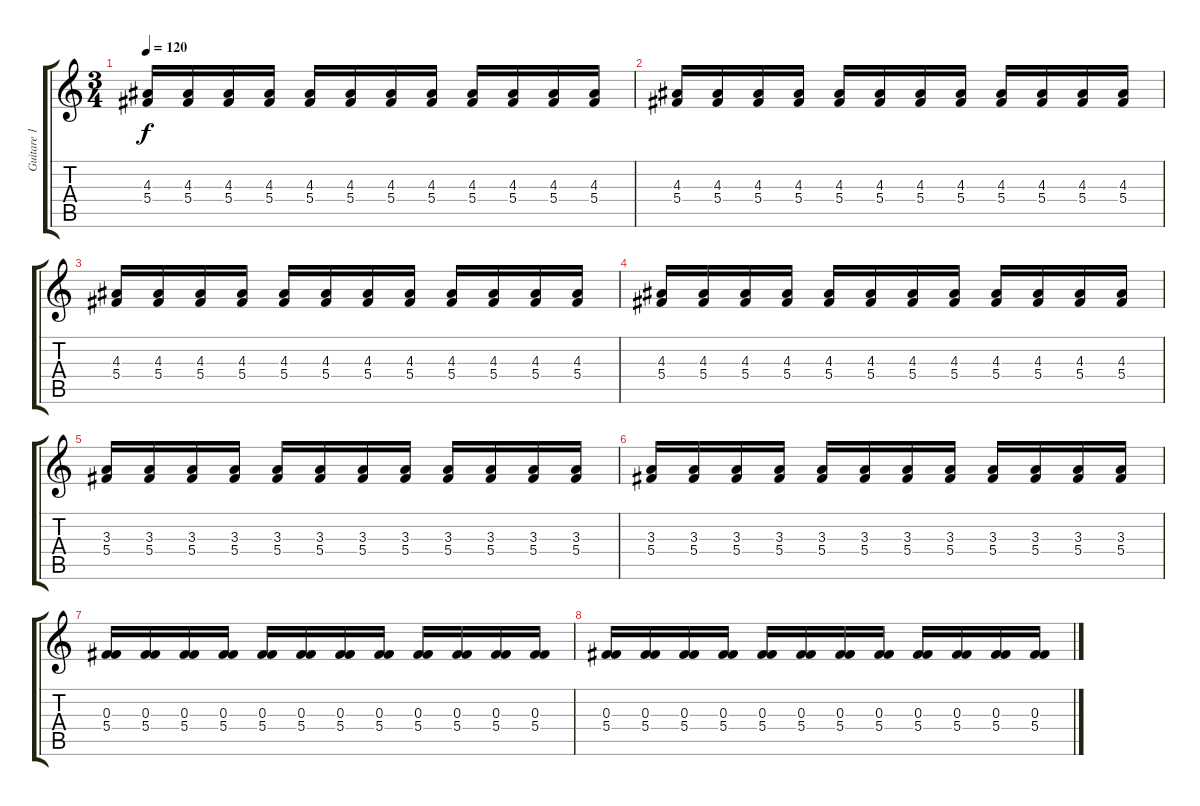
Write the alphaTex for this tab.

\track ("Guitare 1" "Guitare 1") {instrument distortionguitar}
\staff {score tabs}
\tuning (Eb4 Bb3 Gb3 Db3 Ab2 Db2) {hide}
\ts (3 4)
\tempo 120
\clef g2
\ks c
(4.3 5.4).16{dy f} (4.3 5.4).16 (4.3 5.4).16 (4.3 5.4).16 (4.3 5.4).16 (4.3 5.4).16 (4.3 5.4).16 (4.3 5.4).16 (4.3 5.4).16 (4.3 5.4).16 (4.3 5.4).16 (4.3 5.4).16 |
(4.3 5.4).16 (4.3 5.4).16 (4.3 5.4).16 (4.3 5.4).16 (4.3 5.4).16 (4.3 5.4).16 (4.3 5.4).16 (4.3 5.4).16 (4.3 5.4).16 (4.3 5.4).16 (4.3 5.4).16 (4.3 5.4).16 |
(4.3 5.4).16 (4.3 5.4).16 (4.3 5.4).16 (4.3 5.4).16 (4.3 5.4).16 (4.3 5.4).16 (4.3 5.4).16 (4.3 5.4).16 (4.3 5.4).16 (4.3 5.4).16 (4.3 5.4).16 (4.3 5.4).16 |
(4.3 5.4).16 (4.3 5.4).16 (4.3 5.4).16 (4.3 5.4).16 (4.3 5.4).16 (4.3 5.4).16 (4.3 5.4).16 (4.3 5.4).16 (4.3 5.4).16 (4.3 5.4).16 (4.3 5.4).16 (4.3 5.4).16 |
(3.3 5.4).16 (3.3 5.4).16 (3.3 5.4).16 (3.3 5.4).16 (3.3 5.4).16 (3.3 5.4).16 (3.3 5.4).16 (3.3 5.4).16 (3.3 5.4).16 (3.3 5.4).16 (3.3 5.4).16 (3.3 5.4).16 |
(3.3 5.4).16 (3.3 5.4).16 (3.3 5.4).16 (3.3 5.4).16 (3.3 5.4).16 (3.3 5.4).16 (3.3 5.4).16 (3.3 5.4).16 (3.3 5.4).16 (3.3 5.4).16 (3.3 5.4).16 (3.3 5.4).16 |
(0.3 5.4).16 (0.3 5.4).16 (0.3 5.4).16 (0.3 5.4).16 (0.3 5.4).16 (0.3 5.4).16 (0.3 5.4).16 (0.3 5.4).16 (0.3 5.4).16 (0.3 5.4).16 (0.3 5.4).16 (0.3 5.4).16 |
(0.3 5.4).16 (0.3 5.4).16 (0.3 5.4).16 (0.3 5.4).16 (0.3 5.4).16 (0.3 5.4).16 (0.3 5.4).16 (0.3 5.4).16 (0.3 5.4).16 (0.3 5.4).16 (0.3 5.4).16 (0.3 5.4).16
